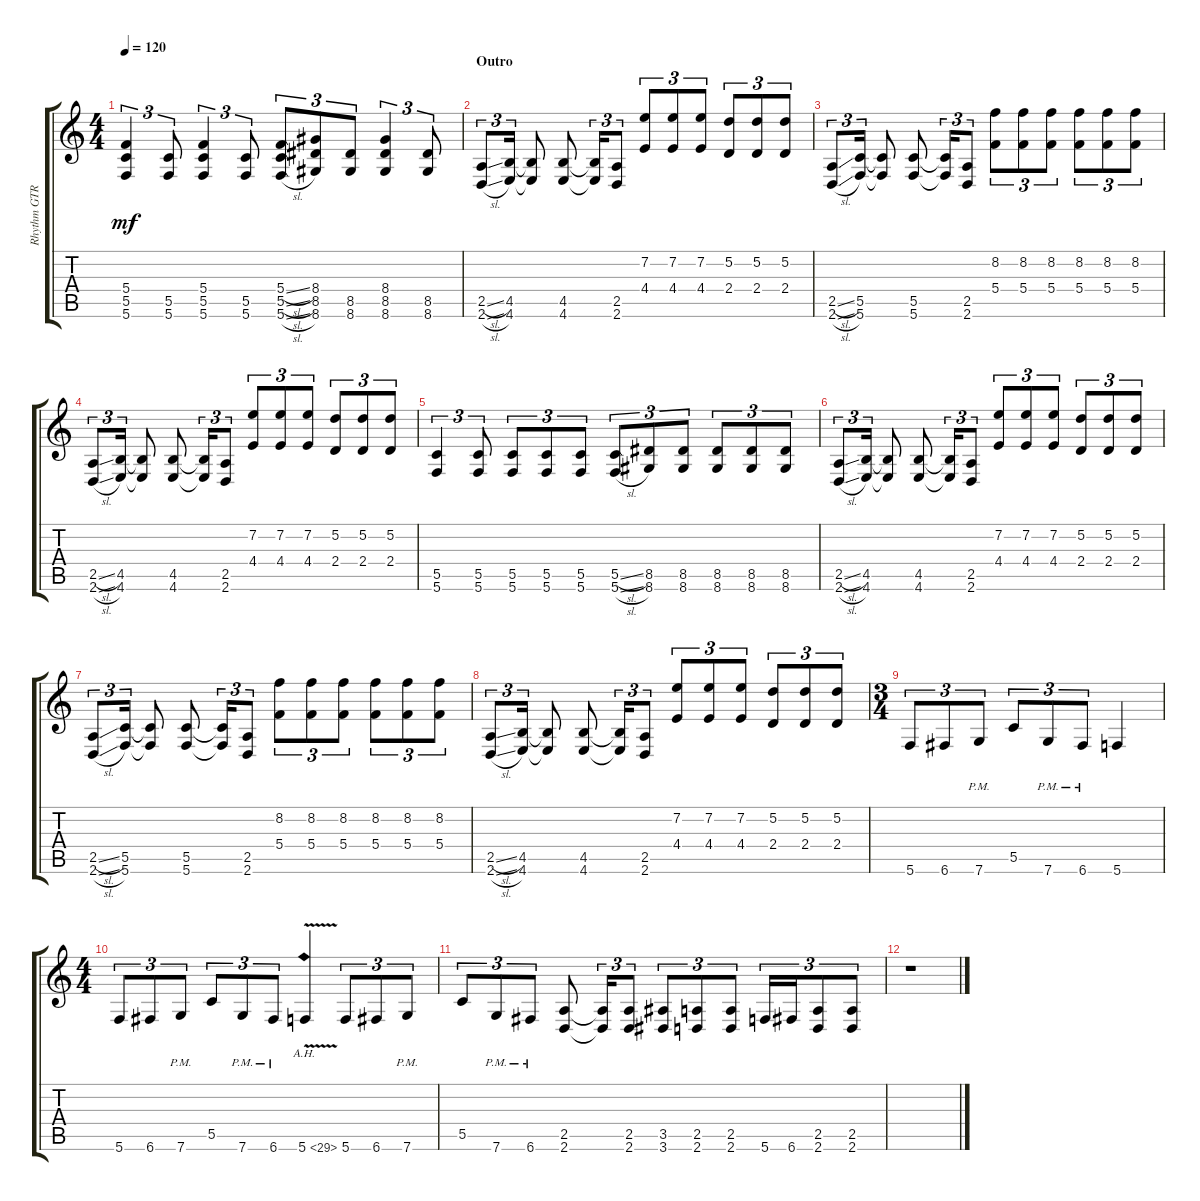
\track ("Rhythm GTR 2" "Rhythm GTR") {instrument distortionguitar}
\staff {score tabs}
\tuning (D4 A3 F3 C3 G2 C2) {hide}
\ts (4 4)
\tempo 120
\clef g2
\ks aminor
(5.4 5.5 5.6).4{tu (3 2) dy mf} (5.5 5.6).8{tu (3 2)} (5.4 5.5 5.6).4{tu (3 2)} (5.5 5.6).8{tu (3 2)} (5.4{sl} 5.5{sl} 5.6{sl}).8{tu (3 2)} (8.4 8.5 8.6).8{tu (3 2)} (8.5 8.6).8{tu (3 2)} (8.4 8.5 8.6).4{tu (3 2)} (8.5 8.6).8{tu (3 2)} |
\section ("" "Outro")
(2.5{sl} 2.6{sl}).8{tu (3 2)} (4.5 4.6).16{tu (3 2)} (4.5{t} 4.6{t}).8 (4.5 4.6).8 (4.5{t} 4.6{t}).16{tu (3 2)} (2.5 2.6).8{tu (3 2)} (7.2 4.4).8{tu (3 2)} (7.2 4.4).8{tu (3 2)} (7.2 4.4).8{tu (3 2)} (5.2 2.4).8{tu (3 2)} (5.2 2.4).8{tu (3 2)} (5.2 2.4).8{tu (3 2)} |
(2.5{sl} 2.6{sl}).8{tu (3 2)} (5.5 5.6).16{tu (3 2)} (5.5{t} 5.6{t}).8 (5.5 5.6).8 (5.5{t} 5.6{t}).16{tu (3 2)} (2.5 2.6).8{tu (3 2)} (8.2 5.4).8{tu (3 2)} (8.2 5.4).8{tu (3 2)} (8.2 5.4).8{tu (3 2)} (8.2 5.4).8{tu (3 2)} (8.2 5.4).8{tu (3 2)} (8.2 5.4).8{tu (3 2)} |
(2.5{sl} 2.6{sl}).8{tu (3 2)} (4.5 4.6).16{tu (3 2)} (4.5{t} 4.6{t}).8 (4.5 4.6).8 (4.5{t} 4.6{t}).16{tu (3 2)} (2.5 2.6).8{tu (3 2)} (7.2 4.4).8{tu (3 2)} (7.2 4.4).8{tu (3 2)} (7.2 4.4).8{tu (3 2)} (5.2 2.4).8{tu (3 2)} (5.2 2.4).8{tu (3 2)} (5.2 2.4).8{tu (3 2)} |
(5.5 5.6).4{tu (3 2)} (5.5 5.6).8{tu (3 2)} (5.5 5.6).8{tu (3 2)} (5.5 5.6).8{tu (3 2)} (5.5 5.6).8{tu (3 2)} (5.5{sl} 5.6{sl}).8{tu (3 2)} (8.5 8.6).8{tu (3 2)} (8.5 8.6).8{tu (3 2)} (8.5 8.6).8{tu (3 2)} (8.5 8.6).8{tu (3 2)} (8.5 8.6).8{tu (3 2)} |
(2.5{sl} 2.6{sl}).8{tu (3 2)} (4.5 4.6).16{tu (3 2)} (4.5{t} 4.6{t}).8 (4.5 4.6).8 (4.5{t} 4.6{t}).16{tu (3 2)} (2.5 2.6).8{tu (3 2)} (7.2 4.4).8{tu (3 2)} (7.2 4.4).8{tu (3 2)} (7.2 4.4).8{tu (3 2)} (5.2 2.4).8{tu (3 2)} (5.2 2.4).8{tu (3 2)} (5.2 2.4).8{tu (3 2)} |
(2.5{sl} 2.6{sl}).8{tu (3 2)} (5.5 5.6).16{tu (3 2)} (5.5{t} 5.6{t}).8 (5.5 5.6).8 (5.5{t} 5.6{t}).16{tu (3 2)} (2.5 2.6).8{tu (3 2)} (8.2 5.4).8{tu (3 2)} (8.2 5.4).8{tu (3 2)} (8.2 5.4).8{tu (3 2)} (8.2 5.4).8{tu (3 2)} (8.2 5.4).8{tu (3 2)} (8.2 5.4).8{tu (3 2)} |
(2.5{sl} 2.6{sl}).8{tu (3 2)} (4.5 4.6).16{tu (3 2)} (4.5{t} 4.6{t}).8 (4.5 4.6).8 (4.5{t} 4.6{t}).16{tu (3 2)} (2.5 2.6).8{tu (3 2)} (7.2 4.4).8{tu (3 2)} (7.2 4.4).8{tu (3 2)} (7.2 4.4).8{tu (3 2)} (5.2 2.4).8{tu (3 2)} (5.2 2.4).8{tu (3 2)} (5.2 2.4).8{tu (3 2)} |
\ts (3 4)
5.6.8{tu (3 2)} 6.6.8{tu (3 2)} 7.6{pm}.8{tu (3 2)} 5.5.8{tu (3 2)} 7.6{pm}.8{tu (3 2)} 6.6{pm}.8{tu (3 2)} 5.6.4 |
\ts (4 4)
5.6.8{tu (3 2)} 6.6.8{tu (3 2)} 7.6{pm}.8{tu (3 2)} 5.5.8{tu (3 2)} 7.6{pm}.8{tu (3 2)} 6.6{pm}.8{tu (3 2)} 5.6{ah 24 v}.4 5.6.8{tu (3 2)} 6.6.8{tu (3 2)} 7.6{pm}.8{tu (3 2)} |
5.5.8{tu (3 2)} 7.6{pm}.8{tu (3 2)} 6.6{pm}.8{tu (3 2)} (2.5 2.6).8 (2.5{t} 2.6{t}).16{tu (3 2)} (2.5 2.6).8{tu (3 2)} (3.5 3.6).8{tu (3 2)} (2.5 2.6).8{tu (3 2)} (2.5 2.6).8{tu (3 2)} 5.6.16{tu (3 2)} 6.6.16{tu (3 2)} (2.5 2.6).8{tu (3 2)} (2.5 2.6).8{tu (3 2)} |
r.1
